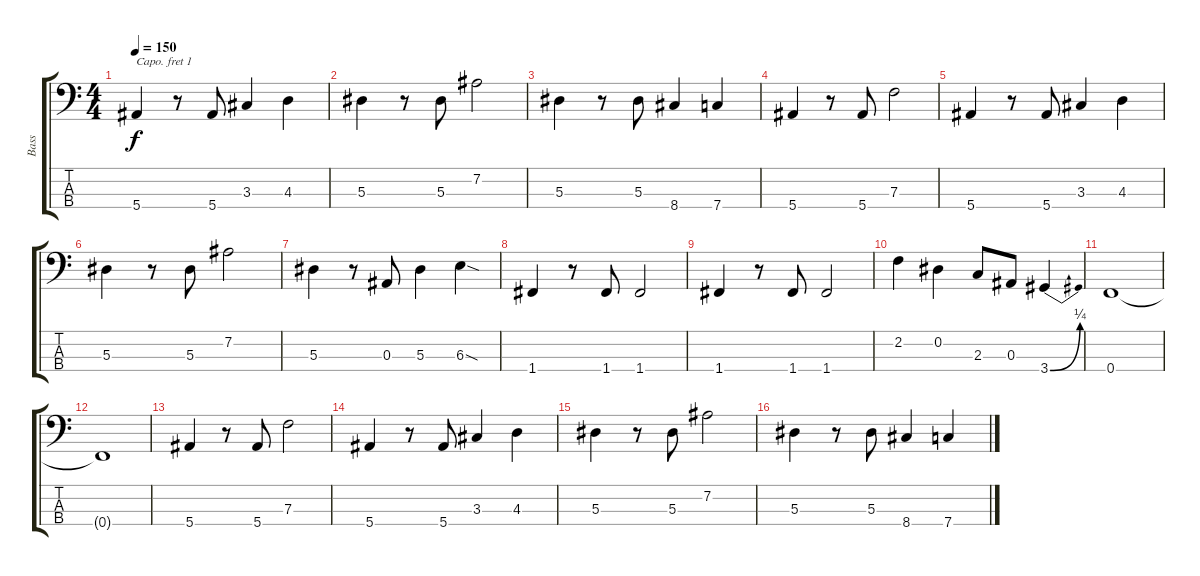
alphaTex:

\track ("Bass" "Bass") {instrument electricbasspick}
\staff {score tabs}
\capo 1
\tuning (G2 D2 A1 E1) {hide}
\ts (4 4)
\tempo 150
\clef f4
\ks c
5.4.4{dy f} r.8 5.4.8 3.3.4 4.3.4 |
5.3.4 r.8 5.3.8 7.2.2 |
5.3.4 r.8 5.3.8 8.4.4 7.4.4 |
5.4.4 r.8 5.4.8 7.3.2 |
5.4.4 r.8 5.4.8 3.3.4 4.3.4 |
5.3.4 r.8 5.3.8 7.2.2 |
5.3.4 r.8 0.3.8 5.3.4 6.3{sod}.4 |
1.4.4 r.8 1.4.8 1.4.2 |
1.4.4 r.8 1.4.8 1.4.2 |
2.2.4 0.2.4 2.3.8 0.3.8 3.4{be (bend 0 0 60 1)}.4 |
0.4.1 |
0.4{t}.1 |
5.4.4 r.8 5.4.8 7.3.2 |
5.4.4 r.8 5.4.8 3.3.4 4.3.4 |
5.3.4 r.8 5.3.8 7.2.2 |
5.3.4 r.8 5.3.8 8.4.4 7.4.4
